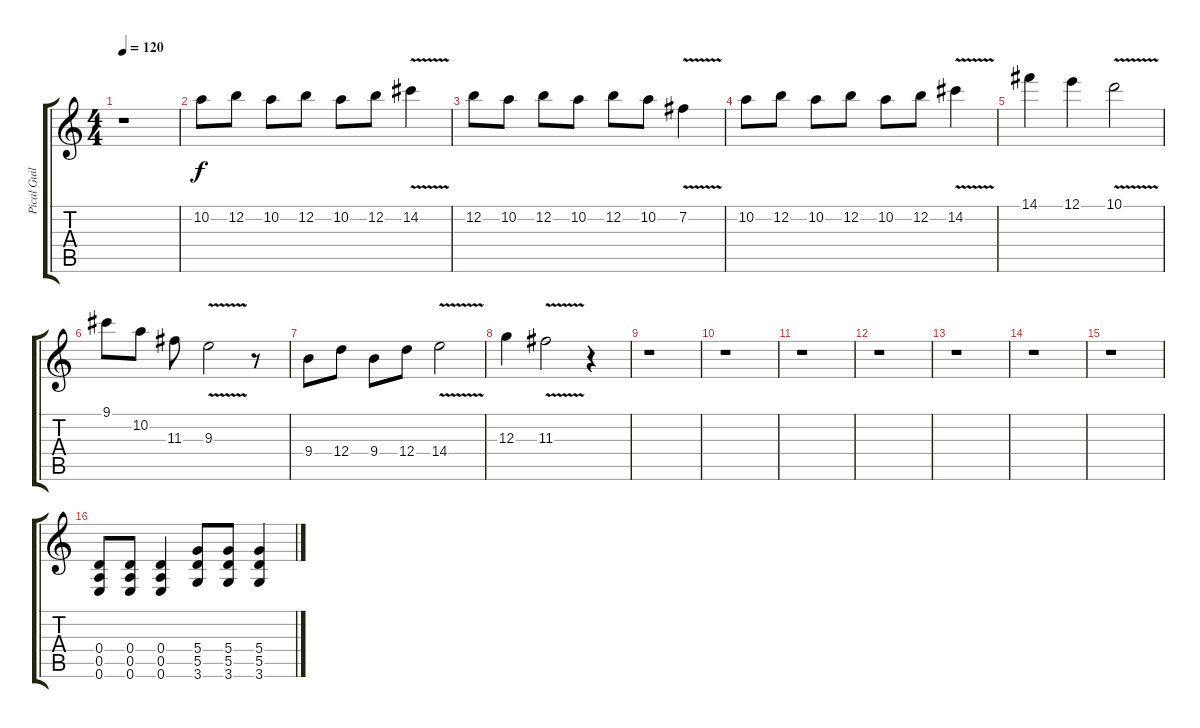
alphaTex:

\track ("Pical Guillaume" "Pical Guil") {instrument overdrivenguitar}
\staff {score tabs}
\tuning (E4 B3 G3 D3 A2 E2) {hide}
\ts (4 4)
\tempo 120
\clef g2
\ks c
r.1{dy f} |
10.2.8{volume 8} 12.2.8 10.2.8 12.2.8 10.2.8 12.2.8 14.2{v}.4 |
12.2.8{volume 10} 10.2.8 12.2.8 10.2.8 12.2.8 10.2.8 7.2{v}.4 |
10.2.8{volume 8} 12.2.8 10.2.8 12.2.8 10.2.8 12.2.8 14.2{v}.4 |
14.1.4 12.1.4{volume 8} 10.1{v}.2 |
9.1.8 10.2.8{volume 8} 11.3.8 9.3{v}.2 r.8 |
9.4.8{volume 8} 12.4.8 9.4.8 12.4.8 14.4{v}.2 |
12.3.4 11.3{v}.2{volume 8} r.4 |
r.1 |
r.1 |
r.1 |
r.1 |
r.1 |
r.1 |
r.1 |
(0.4 0.5 0.6).8{volume 16} (0.4 0.5 0.6).8 (0.4 0.5 0.6).4 (5.4 5.5 3.6).8 (5.4 5.5 3.6).8 (5.4 5.5 3.6).4
